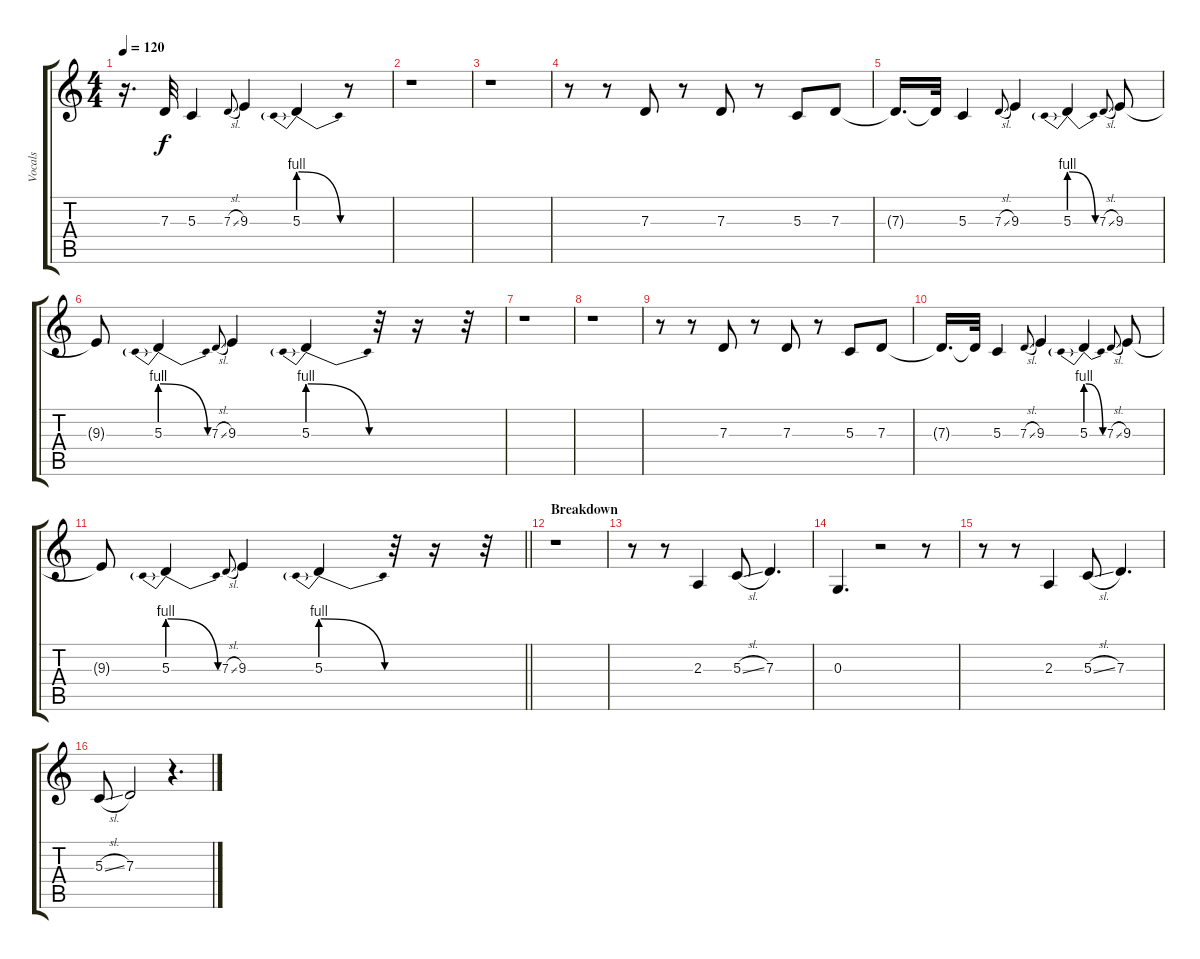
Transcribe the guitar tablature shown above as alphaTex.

\track ("Vocals" "Vocals") {instrument sopranosax}
\staff {score tabs}
\tuning (E4 B3 G3 D3 A2 E2) {hide}
\ts (4 4)
\tempo 120
\clef g2
\ks c
r.16{d dy f} 7.3{t}.32 5.3.4 7.3{sl}.8{gr onbeat} 9.3.4 5.3{be (prebendrelease 0 4 60 0)}.4 r.8 |
r.1 |
r.1 |
r.8 r.8 7.3.8 r.8 7.3.8 r.8 5.3.8 7.3.8 |
7.3{t}.16{d} 7.3{t}.32 5.3.4 7.3{sl}.8{gr onbeat} 9.3.4 5.3{be (prebendrelease 0 4 60 0)}.4 7.3{sl}.8{gr onbeat} 9.3.8 |
9.3{t}.8 5.3{be (prebendrelease 0 4 60 0)}.4 7.3{sl}.8{gr onbeat} 9.3.4 5.3{be (prebendrelease 0 4 60 0)}.4 r.32 r.16 r.32 |
r.1 |
r.1 |
r.8 r.8 7.3.8 r.8 7.3.8 r.8 5.3.8 7.3.8 |
7.3{t}.16{d} 7.3{t}.32 5.3.4 7.3{sl}.8{gr onbeat} 9.3.4 5.3{be (prebendrelease 0 4 60 0)}.4 7.3{sl}.8{gr onbeat} 9.3.8 |
\barLineRight lightlight
9.3{t}.8 5.3{be (prebendrelease 0 4 60 0)}.4 7.3{sl}.8{gr onbeat} 9.3.4 5.3{be (prebendrelease 0 4 60 0)}.4 r.32 r.16 r.32 |
\section ("" "Breakdown")
r.1 |
r.8 r.8 2.3.4 5.3{sl}.8 7.3.4{d} |
0.3.4{d} r.2 r.8 |
r.8 r.8 2.3.4 5.3{sl}.8 7.3.4{d} |
5.3{sl}.8 7.3.2 r.4{d}
